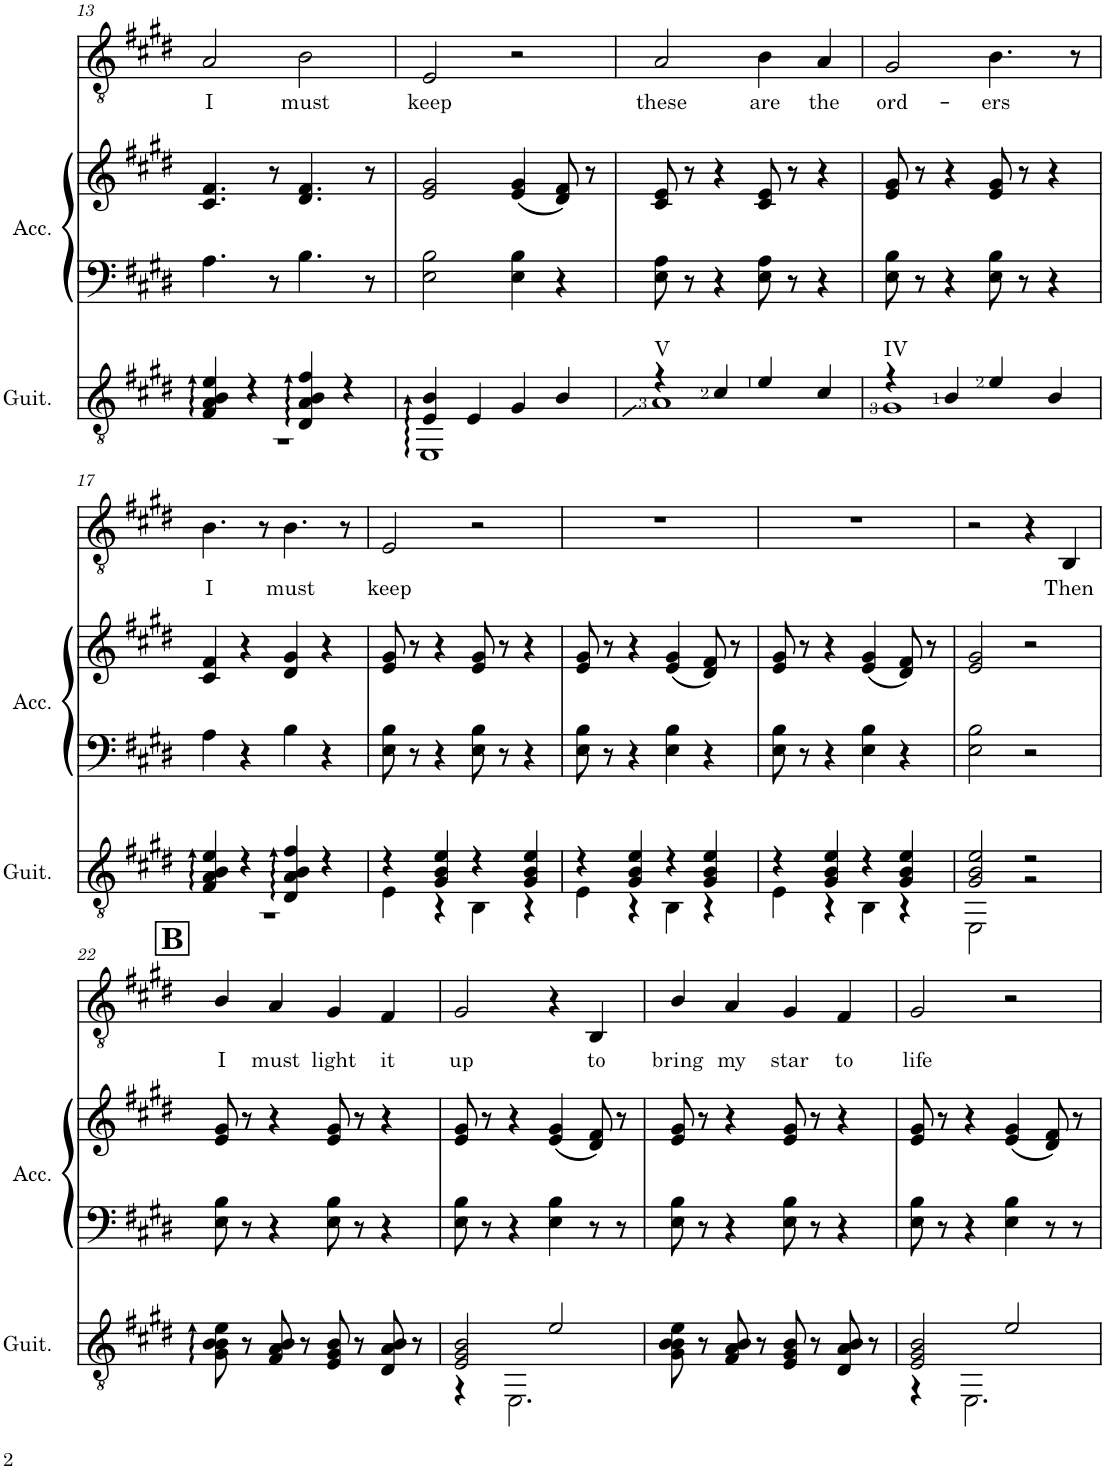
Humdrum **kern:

**kern	**kern	**kern	**kern	**text
*part3	*part2	*part2	*part1	*part1
*staff4	*staff3	*staff2	*staff1	*staff1
*I"Guitar	*I"Accordion	*	*I"Voice 1	*
*I'Guit.	*I'Acc.	*	*	*
!!LO:PB:g=z
*clefGv2	*clefF4	*clefG2	*clefGv2	*
*k[f#c#g#d#]	*k[f#c#g#d#]	*k[f#c#g#d#]	*k[f#c#g#d#]	*
*E:	*E:	*E:	*E:	*
*M4/4	*M4/4	*M4/4	*M4/4	*
=13	=13	=13	=13	=13
*^	*	*	*	*
!	!	!	!	!	!LO:LY:b
4F#/ 4A/ 4B/ 4e/	1r	4.A\	4.c#/ 4.f#/	2A/	I
4r	.	.	.	.	.
.	.	8r	8r	.	.
!	!	!	!	!	!LO:LY:b
4D#/ 4A/ 4B/ 4f#/	.	4.B\	4.d#/ 4.f#/	2B\	must
4r	.	.	.	.	.
.	.	8r	8r	.	.
=14	=14	=14	=14	=14	=14
!	!	!	!	!	!LO:LY:b
4E/ 4B/	1EE	2E\ 2B\	2e/ 2g#/	2E/	keep
4E/	.	.	.	.	.
4G#/	.	4E\ 4B\	(4e/ 4g#/	2r	.
4B/	.	4r	8d#/ 8f#/)	.	.
.	.	.	8r	.	.
=15	=15	=15	=15	=15	=15
!LO:TX:a:t=V	!	!	!	!	!
!	!	!	!	!	!LO:LY:b
4r	1A	8E\ 8A\	8c#/ 8e/	2A/	these
.	.	8r	8r	.	.
4c#/	.	4r	4r	.	.
!	!	!	!	!	!LO:LY:b
4e/	.	8E\ 8A\	8c#/ 8e/	4B\	are
.	.	8r	8r	.	.
!	!	!	!	!	!LO:LY:b
4c#/	.	4r	4r	4A/	the
=16	=16	=16	=16	=16	=16
!LO:TX:a:t=IV	!	!	!	!	!
!	!	!	!	!	!LO:LY:b
4r	1G#	8E\ 8B\	8e/ 8g#/	2G#/	ord-
.	.	8r	8r	.	.
4B/	.	4r	4r	.	.
!	!	!	!	!	!LO:LY:b
4e/	.	8E\ 8B\	8e/ 8g#/	4.B\	-ers
.	.	8r	8r	.	.
4B/	.	4r	4r	.	.
.	.	.	.	8r	.
!!LO:LB:g=z
=17	=17	=17	=17	=17	=17
!	!	!	!	!	!LO:LY:b
4F#/ 4A/ 4B/ 4e/	1r	4A\	4c#/ 4f#/	4.B\	I
4r	.	4r	4r	.	.
.	.	.	.	8r	.
!	!	!	!	!	!LO:LY:b
4D#/ 4A/ 4B/ 4f#/	.	4B\	4d#/ 4g#/	4.B\	must
4r	.	4r	4r	.	.
.	.	.	.	8r	.
=18	=18	=18	=18	=18	=18
!	!	!	!	!	!LO:LY:b
4r	4E\	8E\ 8B\	8e/ 8g#/	2E/	keep
.	.	8r	8r	.	.
4G#/ 4B/ 4e/	4r	4r	4r	.	.
4r	4BB\	8E\ 8B\	8e/ 8g#/	2r	.
.	.	8r	8r	.	.
4G#/ 4B/ 4e/	4r	4r	4r	.	.
=19	=19	=19	=19	=19	=19
4r	4E\	8E\ 8B\	8e/ 8g#/	1r	.
.	.	8r	8r	.	.
4G#/ 4B/ 4e/	4r	4r	4r	.	.
4r	4BB\	4E\ 4B\	(4e/ 4g#/	.	.
4G#/ 4B/ 4e/	4r	4r	8d#/ 8f#/)	.	.
.	.	.	8r	.	.
=20	=20	=20	=20	=20	=20
4r	4E\	8E\ 8B\	8e/ 8g#/	1r	.
.	.	8r	8r	.	.
4G#/ 4B/ 4e/	4r	4r	4r	.	.
4r	4BB\	4E\ 4B\	(4e/ 4g#/	.	.
4G#/ 4B/ 4e/	4r	4r	8d#/ 8f#/)	.	.
.	.	.	8r	.	.
=21	=21	=21	=21	=21	=21
2G#/ 2B/ 2e/	2EE\	2E\ 2B\	2e/ 2g#/	2r	.
2r	2r	2r	2r	4r	.
!	!	!	!	!	!LO:LY:b
.	.	.	.	4BB/	Then
*v	*v	*	*	*	*
!!LO:LB:g=z
!!LO:REH:place=s1:a:B:cj:fs=14:t=B
=22	=22	=22	=22	=22
!	!	!	!	!LO:LY:b
8G#\ 8B\ 8B\ 8e\	8E\ 8B\	8e/ 8g#/	4B/	I
8r	8r	8r	.	.
!	!	!	!	!LO:LY:b
8F#/ 8A/ 8B/	4r	4r	4A/	must
8r	.	.	.	.
!	!	!	!	!LO:LY:b
8E/ 8G#/ 8B/	8E\ 8B\	8e/ 8g#/	4G#/	light
8r	8r	8r	.	.
!	!	!	!	!LO:LY:b
8D#/ 8A/ 8B/	4r	4r	4F#/	it
8r	.	.	.	.
=23	=23	=23	=23	=23
*^	*	*	*	*
!	!	!	!	!	!LO:LY:b
2E/ 2G#/ 2B/	4r	8E\ 8B\	8e/ 8g#/	2G#/	up
.	.	8r	8r	.	.
.	2.EE\	4r	4r	.	.
2e/	.	4E\ 4B\	(4e/ 4g#/	4r	.
!	!	!	!	!	!LO:LY:b
.	.	8r	8d#/ 8f#/)	4BB/	to
.	.	8r	8r	.	.
*v	*v	*	*	*	*
=24	=24	=24	=24	=24
!	!	!	!	!LO:LY:b
8G#\ 8B\ 8B\ 8e\	8E\ 8B\	8e/ 8g#/	4B/	bring
8r	8r	8r	.	.
!	!	!	!	!LO:LY:b
8F#/ 8A/ 8B/	4r	4r	4A/	my
8r	.	.	.	.
!	!	!	!	!LO:LY:b
8E/ 8G#/ 8B/	8E\ 8B\	8e/ 8g#/	4G#/	star
8r	8r	8r	.	.
!	!	!	!	!LO:LY:b
8D#/ 8A/ 8B/	4r	4r	4F#/	to
8r	.	.	.	.
=25	=25	=25	=25	=25
*^	*	*	*	*
!	!	!	!	!	!LO:LY:b
2E/ 2G#/ 2B/	4r	8E\ 8B\	8e/ 8g#/	2G#/	life
.	.	8r	8r	.	.
.	2.EE\	4r	4r	.	.
2e/	.	4E\ 4B\	(4e/ 4g#/	2r	.
.	.	8r	8d#/ 8f#/)	.	.
.	.	8r	8r	.	.
*v	*v	*	*	*	*
=	=	=	=	=
*-	*-	*-	*-	*-
